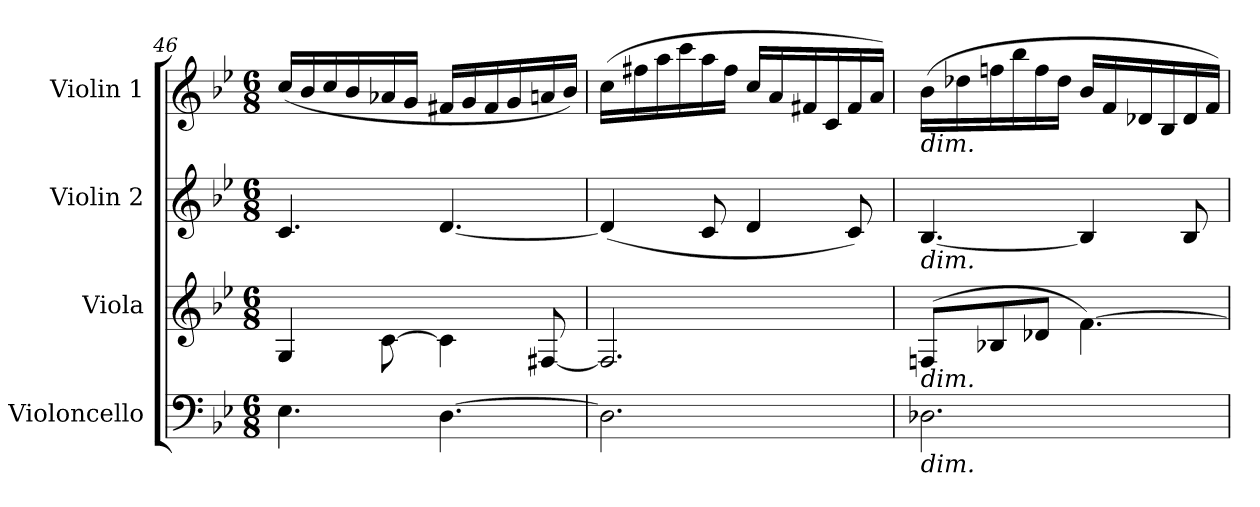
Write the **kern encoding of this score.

**kern	**kern	**kern	**kern
*part4	*part3	*part2	*part1
*staff4	*staff3	*staff2	*staff1
*I"Violoncello	*I"Viola	*I"Violin 2	*I"Violin 1
*I'Vc	*I'Vla	*I'Vln	*I'Vln
*clefF4	*clefG2	*clefG2	*clefG2
*k[b-e-]	*k[b-e-]	*k[b-e-]	*k[b-e-]
*M6/8	*M6/8	*M6/8	*M6/8
=46	=46	=46	=46
*^	*^	*^	*
4.E-\	8ryy	4G/	8ryy	4.c/	8ryy	(16cc/LL
.	.	.	.	.	.	16b-/
.	8ryy	.	8ryy	.	8ryy	16cc/
.	.	.	.	.	.	16b-/
.	8ryy	[8c\	8ryy	.	8ryy	16a-X/
.	.	.	.	.	.	16g/JJ
[4.D\	8ryy	4c\]	8ryy	[4.d/	8ryy	16f#X/LL
.	.	.	.	.	.	16g/
.	8ryy	.	8ryy	.	8ryy	16f#/
.	.	.	.	.	.	16g/
.	8ryy	[8F#X/	8ryy	.	8ryy	16an/
.	.	.	.	.	.	16b-/JJ)
*v	*v	*	*	*v	*v	*
*	*v	*v	*	*
=47	=47	=47	=47
2.D\]	2.F#/]	(4d/]	(16cc\LL
.	.	.	16ff#X\
.	.	.	16aa\
.	.	.	16ccc\
.	.	8c/	16aa\
.	.	.	16ff#\JJ
.	.	4d/	16cc/LL
.	.	.	16a/
.	.	.	16f#X/
.	.	.	16c/
.	.	8c/)	16f#/
.	.	.	16a/JJ)
!!LO:LB:g=z
=48	=48	=48	=48
!	!	!	!LO:TX:b:i:t=dim.
!	!	!LO:TX:b:i:t=dim.	!
!	!LO:TX:b:i:t=dim.	!	!
!LO:TX:b:i:t=dim.	!	!	!
2.D-X\	(8Fn/L	[4.B-/	(16b-\LL
.	.	.	16dd-X\
.	8B-X/	.	16ffn\
.	.	.	16bb-\
.	8d-X/J	.	16ff\
.	.	.	16dd-\JJ
.	[4.f\)	4B-/]	16b-/LL
.	.	.	16f/
.	.	.	16d-X/
.	.	.	16B-/
.	.	8B-/	16d-/
.	.	.	16f/JJ)
=	=	=	=
*-	*-	*-	*-
